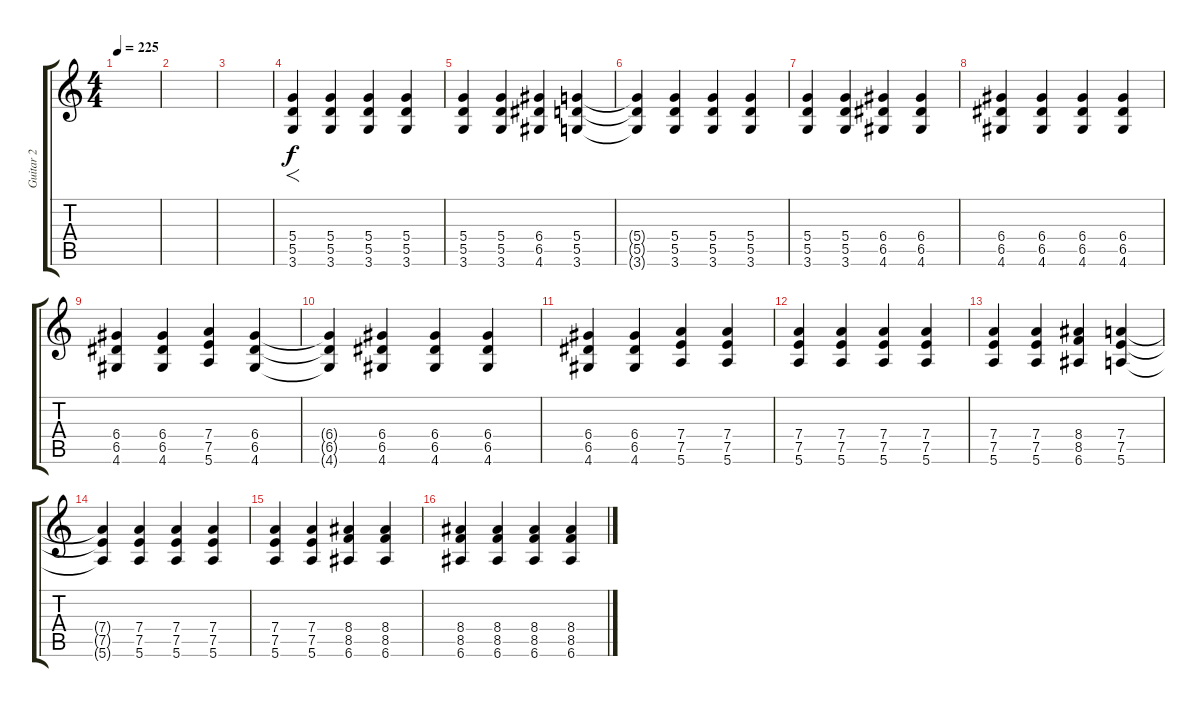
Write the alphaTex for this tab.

\track ("Guitar 2" "Guitar 2") {instrument distortionguitar}
\staff {score tabs}
\tuning (E4 B3 G3 D3 A2 E2) {hide}
\ts (4 4)
\tempo 225
\clef g2
\ks c
|
|
|
(5.4 5.5 3.6).4{f} (5.4 5.5 3.6).4 (5.4 5.5 3.6).4 (5.4 5.5 3.6).4 |
(5.4 5.5 3.6).4 (5.4 5.5 3.6).4 (6.4 6.5 4.6).4 (5.4 5.5 3.6).4 |
(5.4{t} 5.5{t} 3.6{t}).4 (5.4 5.5 3.6).4 (5.4 5.5 3.6).4 (5.4 5.5 3.6).4 |
(5.4 5.5 3.6).4 (5.4 5.5 3.6).4 (6.4 6.5 4.6).4 (6.4 6.5 4.6).4 |
(6.4 6.5 4.6).4 (6.4 6.5 4.6).4 (6.4 6.5 4.6).4 (6.4 6.5 4.6).4 |
(6.4 6.5 4.6).4 (6.4 6.5 4.6).4 (7.4 7.5 5.6).4 (6.4 6.5 4.6).4 |
(6.4{t} 6.5{t} 4.6{t}).4 (6.4 6.5 4.6).4 (6.4 6.5 4.6).4 (6.4 6.5 4.6).4 |
(6.4 6.5 4.6).4 (6.4 6.5 4.6).4 (7.4 7.5 5.6).4 (7.4 7.5 5.6).4 |
(7.4 7.5 5.6).4 (7.4 7.5 5.6).4 (7.4 7.5 5.6).4 (7.4 7.5 5.6).4 |
(7.4 7.5 5.6).4 (7.4 7.5 5.6).4 (8.4 8.5 6.6).4 (7.4 7.5 5.6).4 |
(7.4{t} 7.5{t} 5.6{t}).4 (7.4 7.5 5.6).4 (7.4 7.5 5.6).4 (7.4 7.5 5.6).4 |
(7.4 7.5 5.6).4 (7.4 7.5 5.6).4 (8.4 8.5 6.6).4 (8.4 8.5 6.6).4 |
(8.4 8.5 6.6).4 (8.4 8.5 6.6).4 (8.4 8.5 6.6).4 (8.4 8.5 6.6).4
